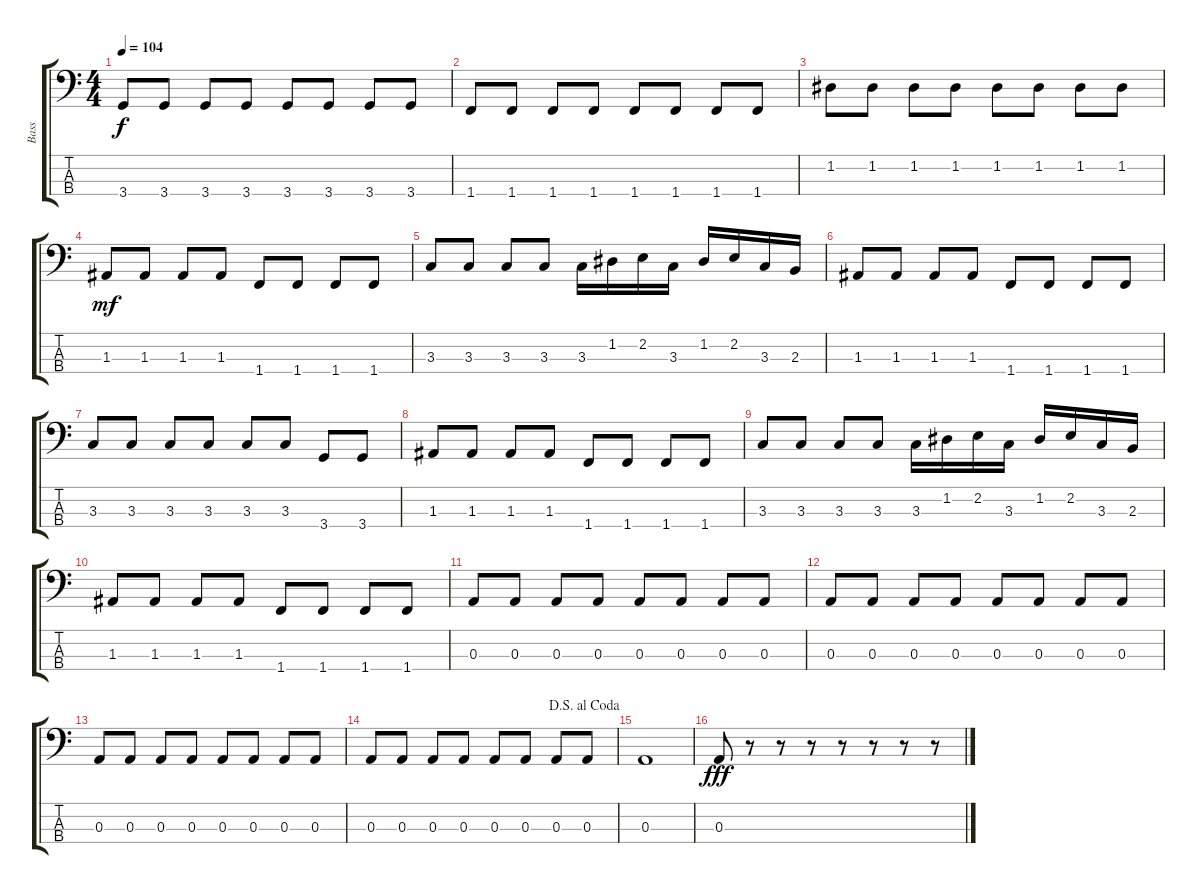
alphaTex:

\track ("Bass" "Bass") {instrument electricbassfinger}
\staff {score tabs}
\tuning (G2 D2 A1 E1) {hide}
\ts (4 4)
\tempo 104
\clef f4
\ks c
3.4.8{dy f} 3.4.8 3.4.8 3.4.8 3.4.8 3.4.8 3.4.8 3.4.8 |
1.4.8 1.4.8 1.4.8 1.4.8 1.4.8 1.4.8 1.4.8 1.4.8 |
1.2.8 1.2.8 1.2.8 1.2.8 1.2.8 1.2.8 1.2.8 1.2.8 |
1.3.8{dy mf} 1.3.8 1.3.8 1.3.8 1.4.8 1.4.8 1.4.8 1.4.8 |
3.3.8 3.3.8 3.3.8 3.3.8 3.3.16 1.2.16 2.2.16 3.3.16 1.2.16 2.2.16 3.3.16 2.3.16 |
1.3.8 1.3.8 1.3.8 1.3.8 1.4.8 1.4.8 1.4.8 1.4.8 |
3.3.8 3.3.8 3.3.8 3.3.8 3.3.8 3.3.8 3.4.8 3.4.8 |
1.3.8 1.3.8 1.3.8 1.3.8 1.4.8 1.4.8 1.4.8 1.4.8 |
3.3.8 3.3.8 3.3.8 3.3.8 3.3.16 1.2.16 2.2.16 3.3.16 1.2.16 2.2.16 3.3.16 2.3.16 |
1.3.8 1.3.8 1.3.8 1.3.8 1.4.8 1.4.8 1.4.8 1.4.8 |
0.3.8 0.3.8 0.3.8 0.3.8 0.3.8 0.3.8 0.3.8 0.3.8 |
0.3.8 0.3.8 0.3.8 0.3.8 0.3.8 0.3.8 0.3.8 0.3.8 |
0.3.8 0.3.8 0.3.8 0.3.8 0.3.8 0.3.8 0.3.8 0.3.8 |
\jump dalsegnoalcoda
0.3.8 0.3.8 0.3.8 0.3.8 0.3.8 0.3.8 0.3.8 0.3.8 |
0.3.1 |
0.3.8{dy fff} r.8 r.8 r.8 r.8 r.8 r.8 r.8
